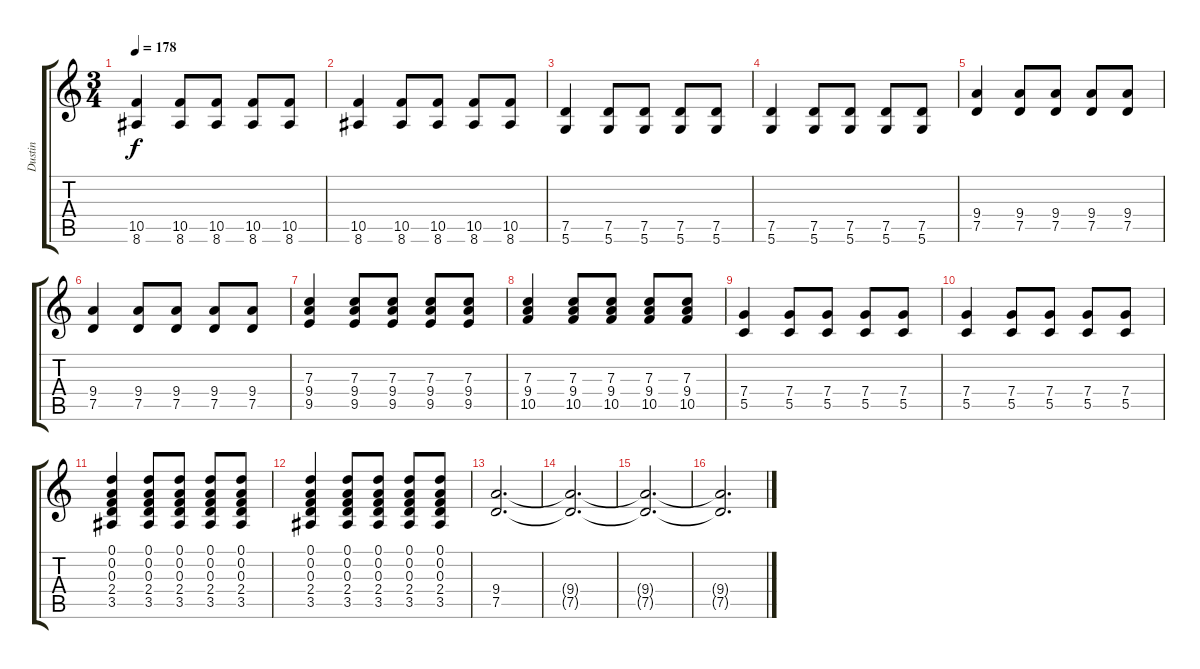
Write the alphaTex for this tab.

\track ("Dustin" "Dustin") {instrument electricguitarjazz}
\staff {score tabs}
\tuning (D4 A3 F3 C3 G2 D2) {hide}
\ts (3 4)
\tempo 178
\clef g2
\ks c
(10.5 8.6).4{dy f} (10.5 8.6).8 (10.5 8.6).8 (10.5 8.6).8 (10.5 8.6).8 |
(10.5 8.6).4 (10.5 8.6).8 (10.5 8.6).8 (10.5 8.6).8 (10.5 8.6).8 |
(7.5 5.6).4 (7.5 5.6).8 (7.5 5.6).8 (7.5 5.6).8 (7.5 5.6).8 |
(7.5 5.6).4 (7.5 5.6).8 (7.5 5.6).8 (7.5 5.6).8 (7.5 5.6).8 |
(9.4 7.5).4 (9.4 7.5).8 (9.4 7.5).8 (9.4 7.5).8 (9.4 7.5).8 |
(9.4 7.5).4 (9.4 7.5).8 (9.4 7.5).8 (9.4 7.5).8 (9.4 7.5).8 |
(7.3 9.4 9.5).4 (7.3 9.4 9.5).8 (7.3 9.4 9.5).8 (7.3 9.4 9.5).8 (7.3 9.4 9.5).8 |
(7.3 9.4 10.5).4 (7.3 9.4 10.5).8 (7.3 9.4 10.5).8 (7.3 9.4 10.5).8 (7.3 9.4 10.5).8 |
(7.4 5.5).4 (7.4 5.5).8 (7.4 5.5).8 (7.4 5.5).8 (7.4 5.5).8 |
(7.4 5.5).4 (7.4 5.5).8 (7.4 5.5).8 (7.4 5.5).8 (7.4 5.5).8 |
(0.1 0.2 0.3 2.4 3.5).4 (0.1 0.2 0.3 2.4 3.5).8 (0.1 0.2 0.3 2.4 3.5).8 (0.1 0.2 0.3 2.4 3.5).8 (0.1 0.2 0.3 2.4 3.5).8 |
(0.1 0.2 0.3 2.4 3.5).4 (0.1 0.2 0.3 2.4 3.5).8 (0.1 0.2 0.3 2.4 3.5).8 (0.1 0.2 0.3 2.4 3.5).8 (0.1 0.2 0.3 2.4 3.5).8 |
(9.4 7.5).2{d} |
(9.4{t} 7.5{t}).2{d} |
(9.4{t} 7.5{t}).2{d} |
(9.4{t} 7.5{t}).2{d}
